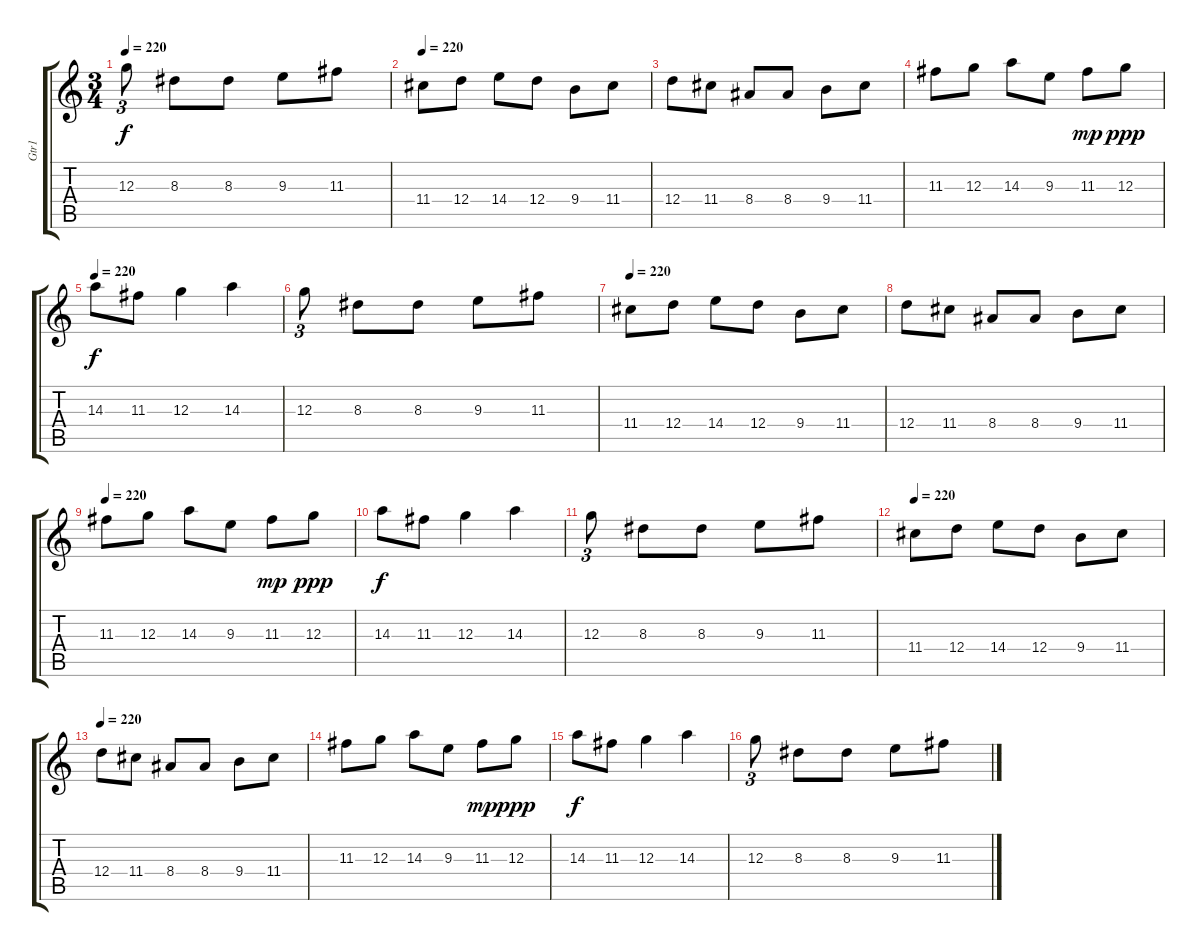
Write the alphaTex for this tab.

\track ("Gtr1" "Gtr1") {instrument distortionguitar}
\staff {score tabs}
\tuning (E4 B3 G3 D3 A2 D2) {hide}
\ts (3 4)
\tempo 220
\clef g2
\ks c
12.3.8{tu (3 2) dy f} 8.3.8 8.3.8 9.3.8 11.3.8 |
\tempo 220
11.4.8 12.4.8 14.4.8 12.4.8 9.4.8 11.4.8 |
12.4.8 11.4.8 8.4.8 8.4.8 9.4.8 11.4.8 |
11.3.8 12.3.8 14.3.8 9.3.8 11.3.8{dy mp} 12.3.8{dy ppp} |
\tempo 220
14.3.8{dy f} 11.3.8 12.3.4 14.3.4 |
12.3.8{tu (3 2)} 8.3.8 8.3.8 9.3.8 11.3.8 |
\tempo 220
11.4.8 12.4.8 14.4.8 12.4.8 9.4.8 11.4.8 |
12.4.8 11.4.8 8.4.8 8.4.8 9.4.8 11.4.8 |
\tempo 220
11.3.8 12.3.8 14.3.8 9.3.8 11.3.8{dy mp} 12.3.8{dy ppp} |
14.3.8{dy f} 11.3.8 12.3.4 14.3.4 |
12.3.8{tu (3 2)} 8.3.8 8.3.8 9.3.8 11.3.8 |
\tempo 220
11.4.8 12.4.8 14.4.8 12.4.8 9.4.8 11.4.8 |
\tempo 220
12.4.8 11.4.8 8.4.8 8.4.8 9.4.8 11.4.8 |
11.3.8 12.3.8 14.3.8 9.3.8 11.3.8{dy mp} 12.3.8{dy ppp} |
14.3.8{dy f} 11.3.8 12.3.4 14.3.4 |
12.3.8{tu (3 2)} 8.3.8 8.3.8 9.3.8 11.3.8
